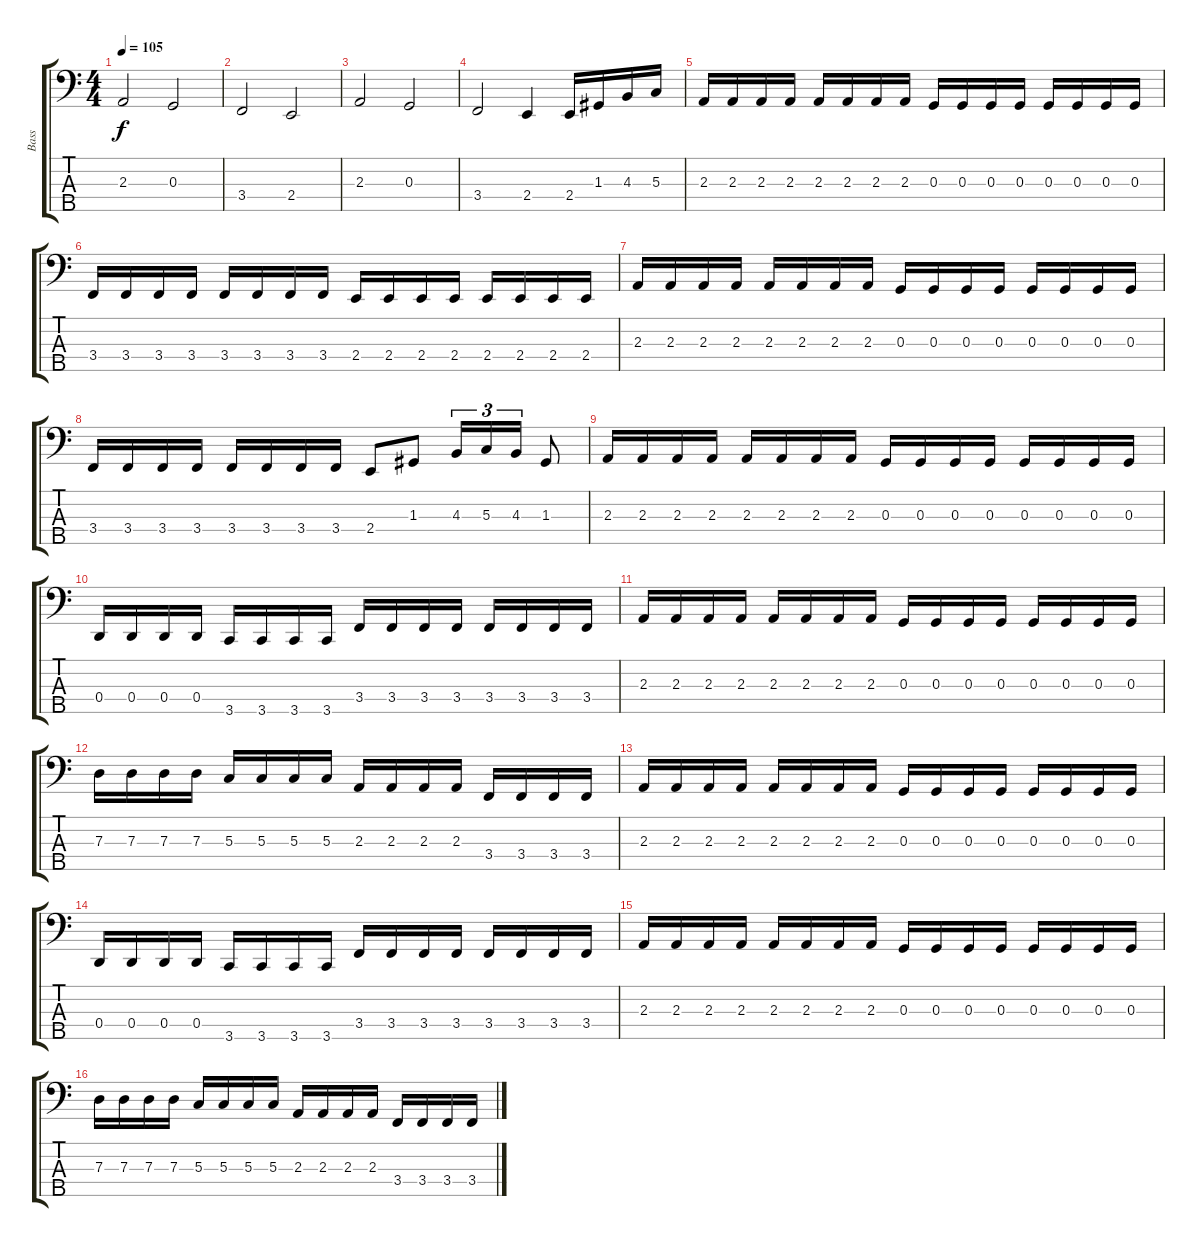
\track ("Bass" "Bass") {instrument electricbassfinger}
\staff {score tabs}
\tuning (F2 C2 G1 D1 A0) {hide}
\ts (4 4)
\tempo 105
\clef f4
\ks c
2.3.2{dy f} 0.3.2 |
3.4.2 2.4.2 |
2.3.2 0.3.2 |
3.4.2 2.4.4 2.4.16 1.3.16 4.3.16 5.3.16 |
2.3.16 2.3.16 2.3.16 2.3.16 2.3.16 2.3.16 2.3.16 2.3.16 0.3.16 0.3.16 0.3.16 0.3.16 0.3.16 0.3.16 0.3.16 0.3.16 |
3.4.16 3.4.16 3.4.16 3.4.16 3.4.16 3.4.16 3.4.16 3.4.16 2.4.16 2.4.16 2.4.16 2.4.16 2.4.16 2.4.16 2.4.16 2.4.16 |
2.3.16 2.3.16 2.3.16 2.3.16 2.3.16 2.3.16 2.3.16 2.3.16 0.3.16 0.3.16 0.3.16 0.3.16 0.3.16 0.3.16 0.3.16 0.3.16 |
3.4.16 3.4.16 3.4.16 3.4.16 3.4.16 3.4.16 3.4.16 3.4.16 2.4.8 1.3.8 4.3.16{tu (3 2)} 5.3.16{tu (3 2)} 4.3.16{tu (3 2)} 1.3.8 |
2.3.16 2.3.16 2.3.16 2.3.16 2.3.16 2.3.16 2.3.16 2.3.16 0.3.16 0.3.16 0.3.16 0.3.16 0.3.16 0.3.16 0.3.16 0.3.16 |
0.4.16 0.4.16 0.4.16 0.4.16 3.5.16 3.5.16 3.5.16 3.5.16 3.4.16 3.4.16 3.4.16 3.4.16 3.4.16 3.4.16 3.4.16 3.4.16 |
2.3.16 2.3.16 2.3.16 2.3.16 2.3.16 2.3.16 2.3.16 2.3.16 0.3.16 0.3.16 0.3.16 0.3.16 0.3.16 0.3.16 0.3.16 0.3.16 |
7.3.16 7.3.16 7.3.16 7.3.16 5.3.16 5.3.16 5.3.16 5.3.16 2.3.16 2.3.16 2.3.16 2.3.16 3.4.16 3.4.16 3.4.16 3.4.16 |
2.3.16 2.3.16 2.3.16 2.3.16 2.3.16 2.3.16 2.3.16 2.3.16 0.3.16 0.3.16 0.3.16 0.3.16 0.3.16 0.3.16 0.3.16 0.3.16 |
0.4.16 0.4.16 0.4.16 0.4.16 3.5.16 3.5.16 3.5.16 3.5.16 3.4.16 3.4.16 3.4.16 3.4.16 3.4.16 3.4.16 3.4.16 3.4.16 |
2.3.16 2.3.16 2.3.16 2.3.16 2.3.16 2.3.16 2.3.16 2.3.16 0.3.16 0.3.16 0.3.16 0.3.16 0.3.16 0.3.16 0.3.16 0.3.16 |
7.3.16 7.3.16 7.3.16 7.3.16 5.3.16 5.3.16 5.3.16 5.3.16 2.3.16 2.3.16 2.3.16 2.3.16 3.4.16 3.4.16 3.4.16 3.4.16
